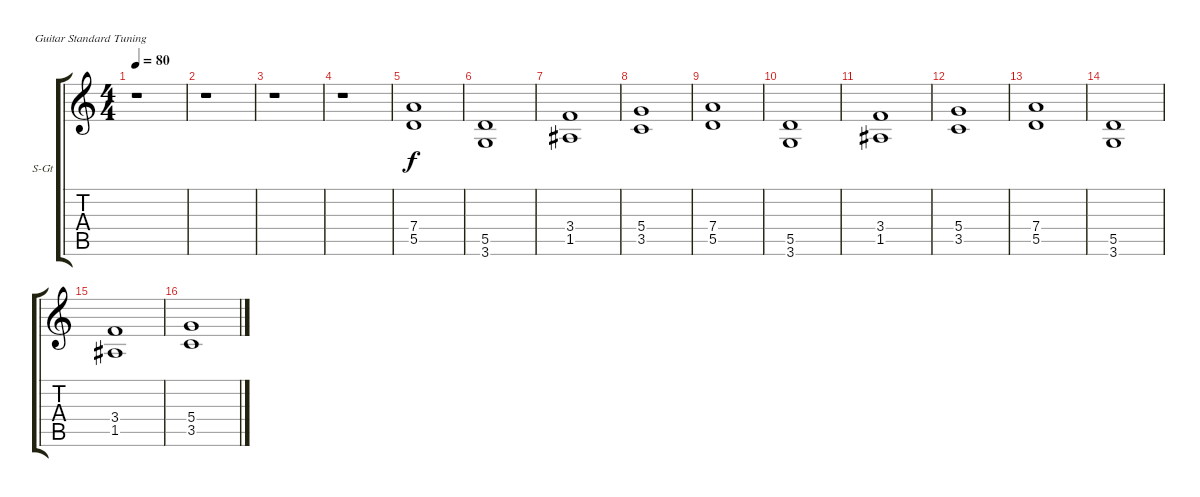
\bracketExtendMode groupsimilarinstruments
\firstSystemTrackNameOrientation horizontal
\otherSystemsTrackNameOrientation horizontal
\track ("Violons altos" "S-Gt") {instrument stringensemble2}
\staff {score tabs}
\tuning (E4 B3 G3 D3 A2 E2)
\displaytranspose 12
\ts (4 4)
\tempo 80
\clef g2
\ks c
r.1{dy f} |
r.1 |
r.1 |
r.1 |
(7.4 5.5).1 |
(5.5 3.6).1 |
(3.4 1.5).1 |
(5.4 3.5).1 |
(7.4 5.5).1 |
(5.5 3.6).1 |
(3.4 1.5).1 |
(5.4 3.5).1 |
(7.4 5.5).1 |
(5.5 3.6).1 |
(3.4 1.5).1 |
(5.4 3.5).1
